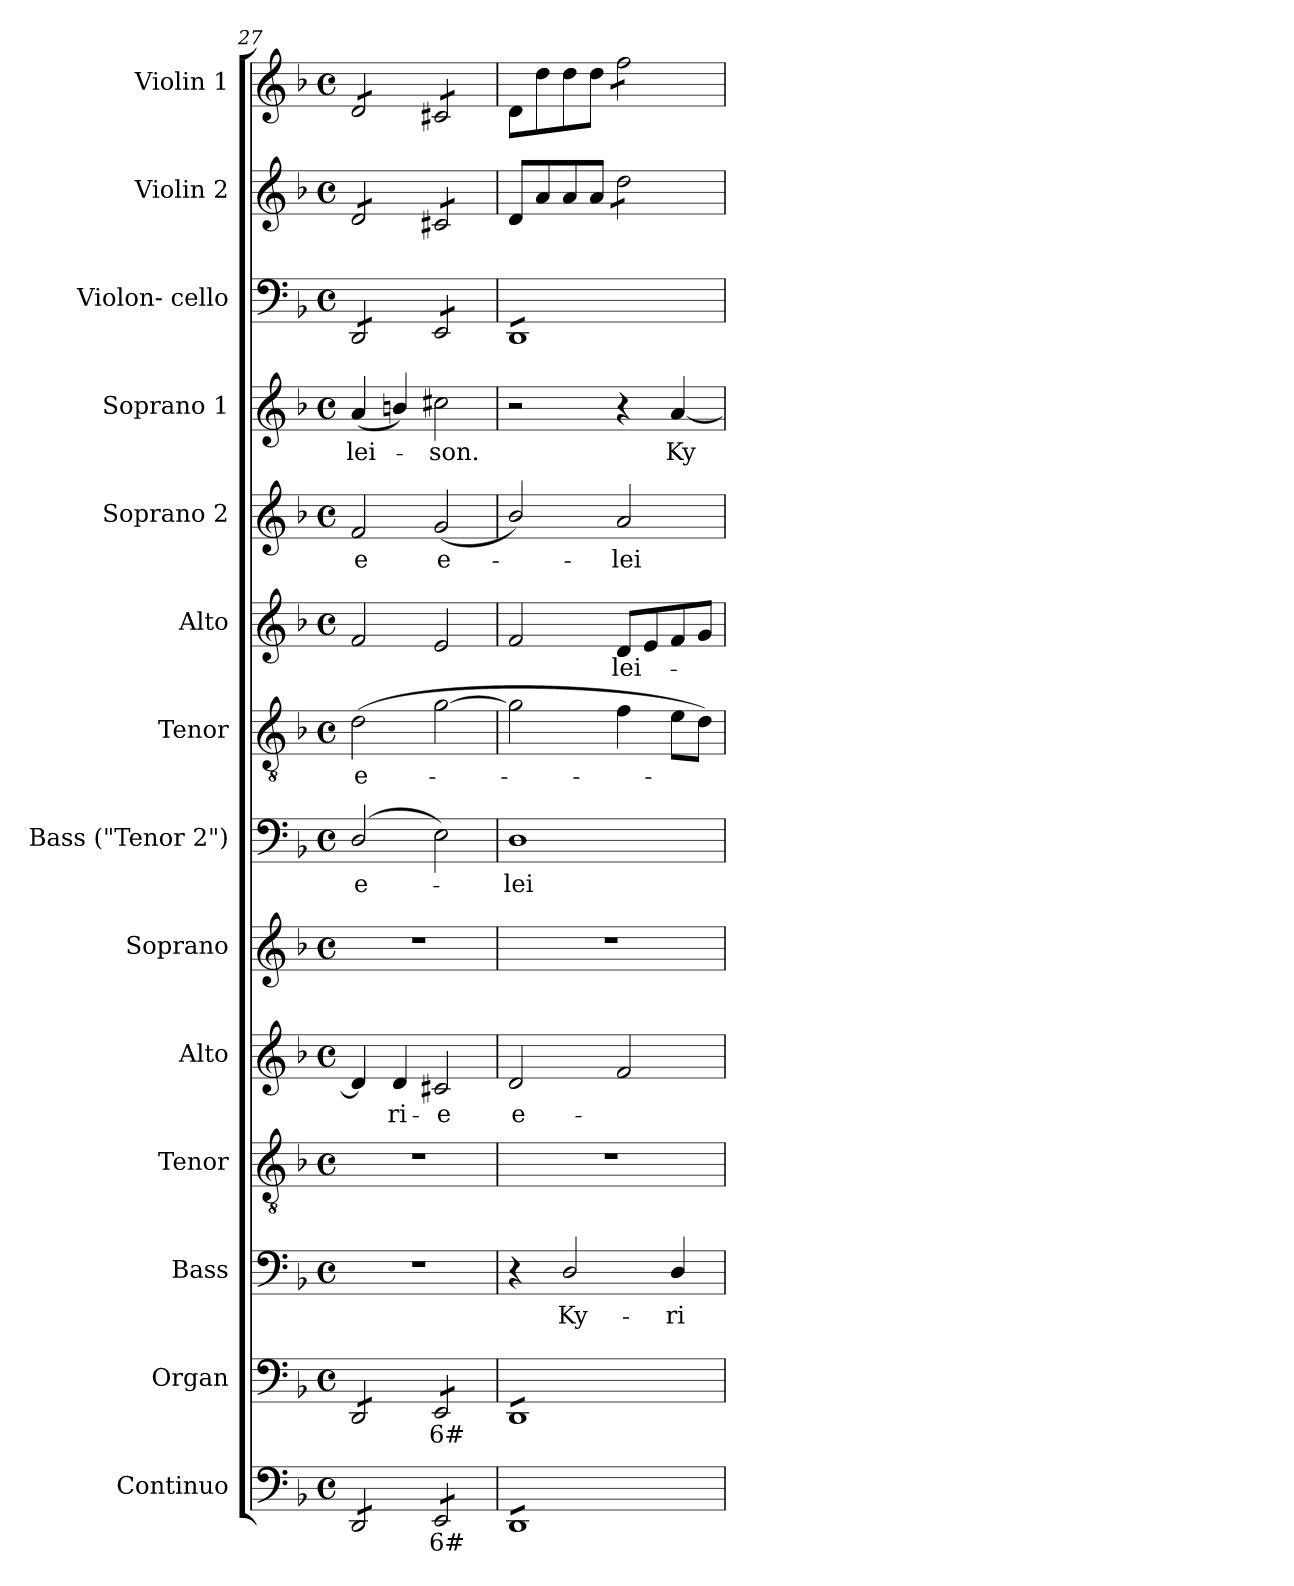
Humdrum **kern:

**kern	**text	**kern	**text	**kern	**text	**kern	**kern	**text	**kern	**kern	**text	**kern	**text	**kern	**text	**kern	**text	**kern	**text	**kern	**kern	**kern
*part14	*part14	*part13	*part13	*part12	*part12	*part11	*part10	*part10	*part9	*part8	*part8	*part7	*part7	*part6	*part6	*part5	*part5	*part4	*part4	*part3	*part2	*part1
*staff14	*staff14	*staff13	*staff13	*staff12	*staff12	*staff11	*staff10	*staff10	*staff9	*staff8	*staff8	*staff7	*staff7	*staff6	*staff6	*staff5	*staff5	*staff4	*staff4	*staff3	*staff2	*staff1
*I"Continuo	*	*I"Organ	*	*I"Bass	*	*I"Tenor	*I"Alto	*	*I"Soprano	*I"Bass ("Tenor 2")	*	*I"Tenor	*	*I"Alto	*	*I"Soprano 2	*	*I"Soprano 1	*	*I"Violon- cello	*I"Violin 2	*I"Violin 1
*I'Cont.	*	*I'Org.	*	*I'B.	*	*I'T.	*I'A.	*	*I'S.	*I'B.	*	*I'T.	*	*I'A.	*	*I'S.	*	*I'S.	*	*I'Vc.	*I'Vln. 2	*I'Vln. 1
*clefF4	*	*clefF4	*	*clefF4	*	*clefGv2	*clefG2	*	*clefG2	*clefF4	*	*clefGv2	*	*clefG2	*	*clefG2	*	*clefG2	*	*clefF4	*clefG2	*clefG2
*	*	*	*	*	*	*ITrd7c12	*	*	*	*	*	*ITrd7c12	*	*	*	*	*	*	*	*	*	*
*k[b-]	*	*k[b-]	*	*k[b-]	*	*k[b-]	*k[b-]	*	*k[b-]	*k[b-]	*	*k[b-]	*	*k[b-]	*	*k[b-]	*	*k[b-]	*	*k[b-]	*k[b-]	*k[b-]
*F:	*	*F:	*	*F:	*	*F:	*F:	*	*F:	*F:	*	*F:	*	*F:	*	*F:	*	*F:	*	*F:	*F:	*F:
*M4/4	*	*M4/4	*	*M4/4	*	*M4/4	*M4/4	*	*M4/4	*M4/4	*	*M4/4	*	*M4/4	*	*M4/4	*	*M4/4	*	*M4/4	*M4/4	*M4/4
*met(c)	*	*met(c)	*	*met(c)	*	*met(c)	*met(c)	*	*met(c)	*met(c)	*	*met(c)	*	*met(c)	*	*met(c)	*	*met(c)	*	*met(c)	*met(c)	*met(c)
=27	=27	=27	=27	=27	=27	=27	=27	=27	=27	=27	=27	=27	=27	=27	=27	=27	=27	=27	=27	=27	=27	=27
!	!	!	!	!	!	!	!	!	!	!	!LO:LY:b:color=#000000	!	!	!	!	!	!	!	!	!	!	!
!	!	!	!	!	!	!	!	!	!	!	!	!	!LO:LY:b:color=#000000	!	!	!	!	!	!	!	!	!
!	!	!	!	!	!	!	!	!	!	!	!	!	!	!	!	!	!LO:LY:b:color=#000000	!	!	!	!	!
!	!	!	!	!	!	!	!	!	!	!	!	!	!	!	!	!	!	!	!LO:LY:b:color=#000000	!	!	!
*tremolo	*	*	*	*	*	*	*	*	*	*	*	*	*	*	*	*	*	*	*	*	*	*
*	*	*tremolo	*	*	*	*	*	*	*	*	*	*	*	*	*	*	*	*	*	*	*	*
*	*	*	*	*	*	*	*	*	*	*	*	*	*	*	*	*	*	*	*	*tremolo	*	*
*	*	*	*	*	*	*	*	*	*	*	*	*	*	*	*	*	*	*	*	*	*tremolo	*
*	*	*	*	*	*	*	*	*	*	*	*	*	*	*	*	*	*	*	*	*	*	*tremolo
8DDi/L	.	8DDi/L	.	1r	.	1r	4di/]	.	1r	(2Di/	e-	(2Di\	e-	2fi/	.	2fi/	-e	(4ai/	-lei-	8DDi/L	8di/L	8di/L
8DDi/	.	8DDi/	.	.	.	.	.	.	.	.	.	.	.	.	.	.	.	.	.	8DDi/	8di/	8di/
!	!	!	!	!	!	!	!	!LO:LY:b:color=#000000	!	!	!	!	!	!	!	!	!	!	!	!	!	!
8DDi/	.	8DDi/	.	.	.	.	4di/	-ri-	.	.	.	.	.	.	.	.	.	4bni/)	.	8DDi/	8di/	8di/
8DDi/J	.	8DDi/J	.	.	.	.	.	.	.	.	.	.	.	.	.	.	.	.	.	8DDi/J	8di/J	8di/J
!	!LO:LY:b:color=#000000	!	!	!	!	!	!	!	!	!	!	!	!	!	!	!	!	!	!	!	!	!
!	!	!	!LO:LY:b:color=#000000	!	!	!	!	!	!	!	!	!	!	!	!	!	!	!	!	!	!	!
!	!	!	!	!	!	!	!	!LO:LY:b:color=#000000	!	!	!	!	!	!	!	!	!	!	!	!	!	!
!	!	!	!	!	!	!	!	!	!	!	!	!	!	!	!	!	!LO:LY:b:color=#000000	!	!	!	!	!
!	!	!	!	!	!	!	!	!	!	!	!	!	!	!	!	!	!	!	!LO:LY:b:color=#000000	!	!	!
8EEi/L	6#	8EEi/L	6#	.	.	.	2c#Xi/	-e	.	2Ei\)	.	[2Gi\	.	2ei/	.	(2gi/	e-	2cc#Xi\	-son.	8EEi/L	8c#Xi/L	8c#Xi/L
8EEi/	.	8EEi/	.	.	.	.	.	.	.	.	.	.	.	.	.	.	.	.	.	8EEi/	8c#Xi/	8c#Xi/
8EEi/	.	8EEi/	.	.	.	.	.	.	.	.	.	.	.	.	.	.	.	.	.	8EEi/	8c#Xi/	8c#Xi/
8EEi/J	.	8EEi/J	.	.	.	.	.	.	.	.	.	.	.	.	.	.	.	.	.	8EEi/J	8c#Xi/J	8c#Xi/J
*	*	*	*	*	*	*	*	*	*	*	*	*	*	*	*	*	*	*	*	*	*	*Xtremolo
*	*	*	*	*	*	*	*	*	*	*	*	*	*	*	*	*	*	*	*	*	*Xtremolo	*
=28	=28	=28	=28	=28	=28	=28	=28	=28	=28	=28	=28	=28	=28	=28	=28	=28	=28	=28	=28	=28	=28	=28
!	!	!	!	!	!	!	!	!LO:LY:b:color=#000000	!	!	!	!	!	!	!	!	!	!	!	!	!	!
!	!	!	!	!	!	!	!	!	!	!	!LO:LY:b:color=#000000	!	!	!	!	!	!	!	!	!	!	!
8DDiL	.	8DDiL	.	4r	.	1r	2di/	e-	1r	1Di	-lei-	2Gi\]	.	2fi/	.	2b-i/)	.	2r	.	8DDiL	8di/L	8di\L
8DDi	.	8DDi	.	.	.	.	.	.	.	.	.	.	.	.	.	.	.	.	.	8DDi	8ai/	8ddi\
!	!	!	!	!	!LO:LY:b:color=#000000	!	!	!	!	!	!	!	!	!	!	!	!	!	!	!	!	!
8DDi	.	8DDi	.	2Di/	Ky-	.	.	.	.	.	.	.	.	.	.	.	.	.	.	8DDi	8ai/	8ddi\
8DDi	.	8DDi	.	.	.	.	.	.	.	.	.	.	.	.	.	.	.	.	.	8DDi	8ai/J	8ddi\J
!	!	!	!	!	!	!	!	!	!	!	!	!	!	!	!LO:LY:b:color=#000000	!	!	!	!	!	!	!
!	!	!	!	!	!	!	!	!	!	!	!	!	!	!	!	!	!LO:LY:b:color=#000000	!	!	!	!	!
*	*	*	*	*	*	*	*	*	*	*	*	*	*	*	*	*	*	*	*	*	*tremolo	*
*	*	*	*	*	*	*	*	*	*	*	*	*	*	*	*	*	*	*	*	*	*	*tremolo
8DDi	.	8DDi	.	.	.	.	2fi/	.	.	.	.	4Fi\	.	8di/L	-lei-	2ai/	-lei-	4r	.	8DDi	8ddi\L	8ffi\L
8DDi	.	8DDi	.	.	.	.	.	.	.	.	.	.	.	8ei/	.	.	.	.	.	8DDi	8ddi\	8ffi\
!	!	!	!	!	!LO:LY:b:color=#000000	!	!	!	!	!	!	!	!	!	!	!	!	!	!	!	!	!
!	!	!	!	!	!	!	!	!	!	!	!	!	!	!	!	!	!	!	!LO:LY:b:color=#000000	!	!	!
8DDi	.	8DDi	.	4Di/	-ri-	.	.	.	.	.	.	8Ei\L	.	8fi/	.	.	.	[4ai/	Ky-	8DDi	8ddi\	8ffi\
8DDiJ	.	8DDiJ	.	.	.	.	.	.	.	.	.	8Di\J)	.	8gi/J	.	.	.	.	.	8DDiJ	8ddi\J	8ffi\J
*	*	*	*	*	*	*	*	*	*	*	*	*	*	*	*	*	*	*	*	*	*	*Xtremolo
*	*	*	*	*	*	*	*	*	*	*	*	*	*	*	*	*	*	*	*	*	*Xtremolo	*
*	*	*	*	*	*	*	*	*	*	*	*	*	*	*	*	*	*	*	*	*Xtremolo	*	*
*	*	*Xtremolo	*	*	*	*	*	*	*	*	*	*	*	*	*	*	*	*	*	*	*	*
*Xtremolo	*	*	*	*	*	*	*	*	*	*	*	*	*	*	*	*	*	*	*	*	*	*
=	=	=	=	=	=	=	=	=	=	=	=	=	=	=	=	=	=	=	=	=	=	=
*-	*-	*-	*-	*-	*-	*-	*-	*-	*-	*-	*-	*-	*-	*-	*-	*-	*-	*-	*-	*-	*-	*-
